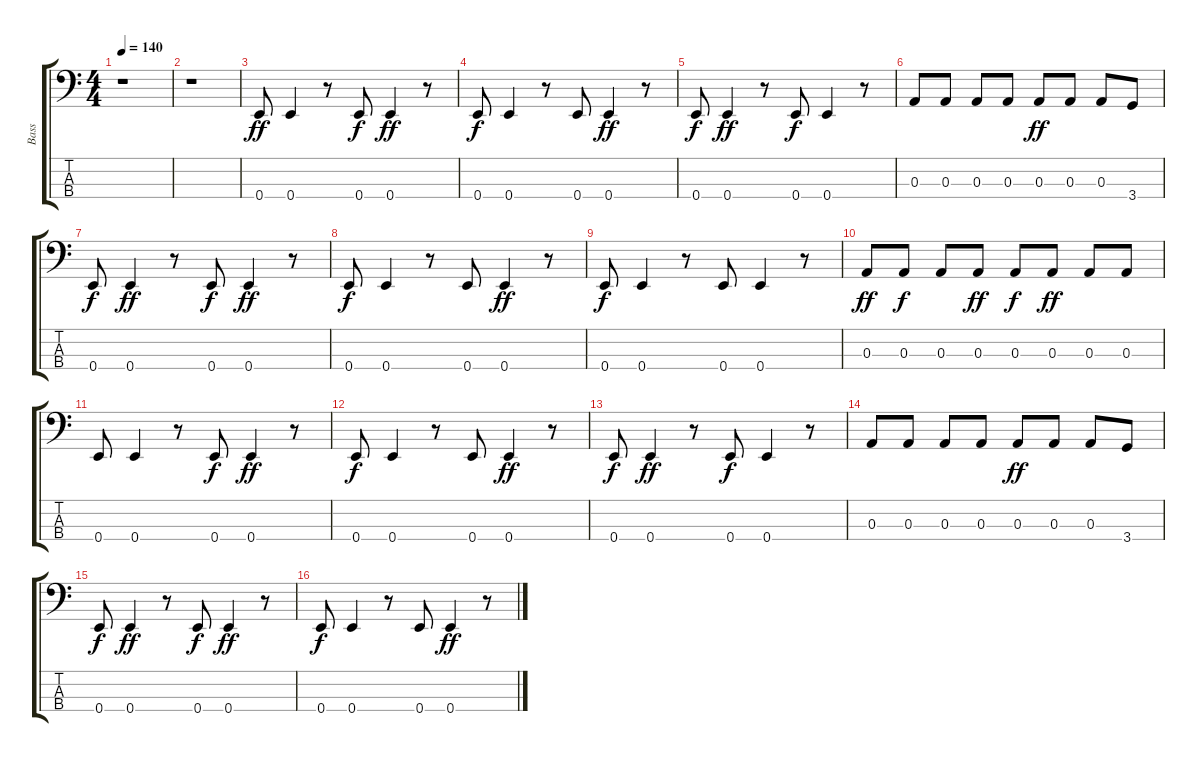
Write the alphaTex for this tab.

\track ("Bass" "Bass") {instrument electricbassfinger}
\staff {score tabs}
\tuning (G2 D2 A1 E1) {hide}
\ts (4 4)
\tempo 140
\clef f4
\ks c
r.1{dy ff instrument electricbassfinger} |
r.1 |
0.4.8 0.4.4 r.8 0.4.8{dy f} 0.4.4{dy ff} r.8 |
0.4.8{dy f} 0.4.4 r.8 0.4.8 0.4.4{dy ff} r.8 |
0.4.8{dy f} 0.4.4{dy ff} r.8 0.4.8{dy f} 0.4.4 r.8 |
0.3.8 0.3.8 0.3.8 0.3.8 0.3.8{dy ff} 0.3.8 0.3.8 3.4.8 |
0.4.8{dy f} 0.4.4{dy ff} r.8 0.4.8{dy f} 0.4.4{dy ff} r.8 |
0.4.8{dy f} 0.4.4 r.8 0.4.8 0.4.4{dy ff} r.8 |
0.4.8{dy f} 0.4.4 r.8 0.4.8 0.4.4 r.8 |
0.3.8{dy ff} 0.3.8{dy f} 0.3.8 0.3.8{dy ff} 0.3.8{dy f} 0.3.8{dy ff} 0.3.8 0.3.8 |
0.4.8 0.4.4 r.8 0.4.8{dy f} 0.4.4{dy ff} r.8 |
0.4.8{dy f} 0.4.4 r.8 0.4.8 0.4.4{dy ff} r.8 |
0.4.8{dy f} 0.4.4{dy ff} r.8 0.4.8{dy f} 0.4.4 r.8 |
0.3.8 0.3.8 0.3.8 0.3.8 0.3.8{dy ff} 0.3.8 0.3.8 3.4.8 |
0.4.8{dy f} 0.4.4{dy ff} r.8 0.4.8{dy f} 0.4.4{dy ff} r.8 |
0.4.8{dy f} 0.4.4 r.8 0.4.8 0.4.4{dy ff} r.8
